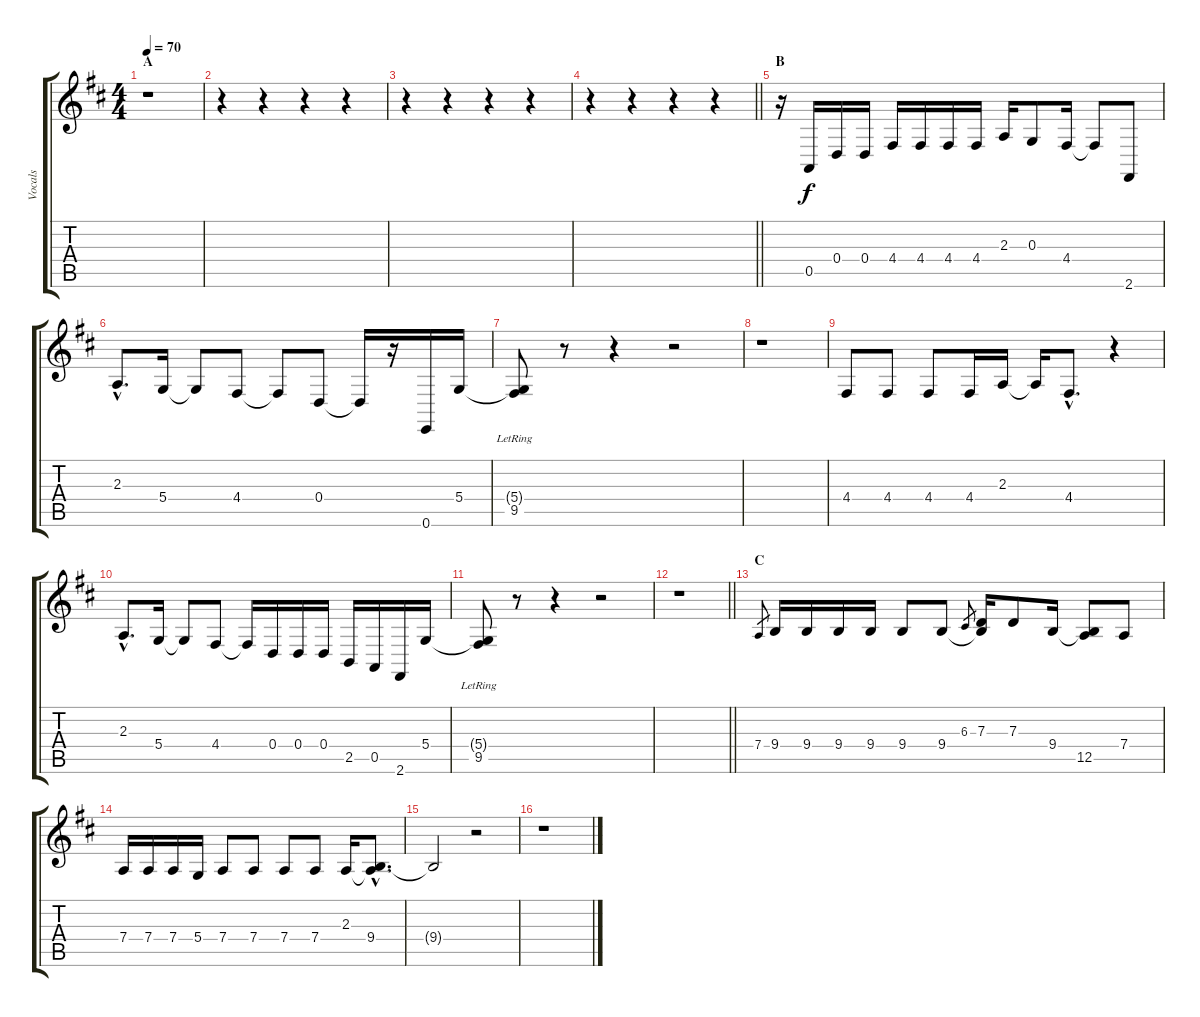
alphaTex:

\track ("Vocals" "Vocals") {instrument accordion}
\staff {score tabs}
\tuning (E4 B3 G3 D3 A2 E2) {hide}
\ts (4 4)
\section ("" "A")
\tempo 70
\clef g2
\ks d
r.1{dy f instrument accordion} |
r.4 r.4 r.4 r.4 |
r.4 r.4 r.4 r.4 |
\barLineRight lightlight
r.4 r.4 r.4 r.4 |
\section ("" "B")
r.16 0.5.16 0.4.16 0.4.16 4.4.16 4.4.16 4.4.16 4.4.16 2.3.16 0.3.8 4.4.16 4.4{t}.8 2.6.8 |
2.3{hac}.8{d} 5.4.16 5.4{t}.8 4.4.8 4.4{t}.8 0.4.8 0.4{t}.16 r.16 0.6.16 5.4.16 |
(5.4{t} 9.5{lr}).8 r.8 r.4 r.2 |
r.1 |
4.4.8 4.4.8 4.4.8 4.4.16 2.3.16 2.3{t}.16 4.4{hac}.8{d} r.4 |
2.3{hac}.8{d} 5.4.16 5.4{t}.8 4.4.8 4.4{t}.16 0.4.16 0.4.16 0.4.16 2.5.16 0.5.16 2.6.16 5.4.16 |
(5.4{t} 9.5{lr}).8 r.8 r.4 r.2 |
\barLineRight lightlight
r.1 |
\section ("" "C")
7.4.8{gr} 9.4.16 9.4.16 9.4.16 9.4.16 9.4.8 9.4.8 6.3.8{gr} (7.3 9.4{t}).16 7.3.8 9.4.16 (9.4{t} 12.5).8 7.4.8 |
7.4.16 7.4.16 7.4.16 5.4.16 7.4.8 7.4.8 7.4.8 7.4.8 2.3.16 (2.3{hac t} 9.4{hac}).8{d} |
9.4{t}.2 r.2 |
r.1
